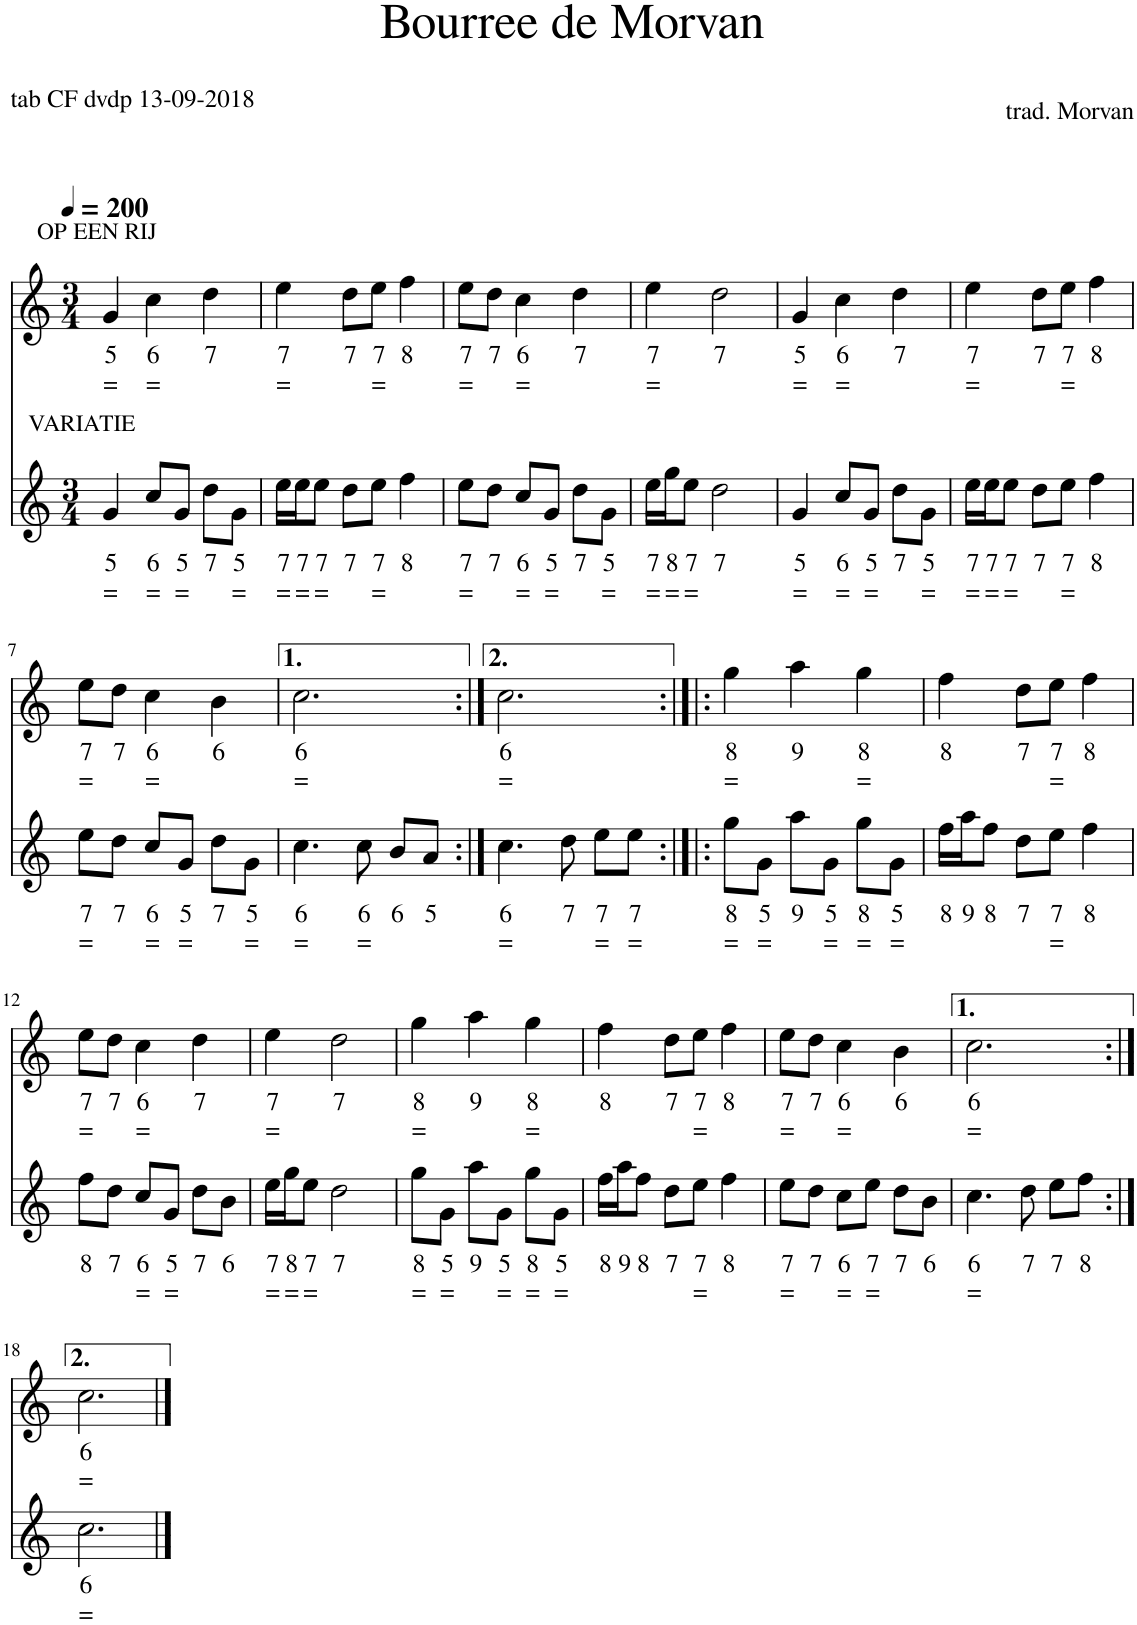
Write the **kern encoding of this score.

**kern	**text	**text	**kern	**text	**text
*part2	*part2	*part2	*part1	*part1	*part1
*staff2	*staff2	*staff2	*staff1	*staff1	*staff1
*I"Stem	*	*	*I"Stem	*	*
*clefG2	*	*	*clefG2	*	*
*k[]	*	*	*k[]	*	*
*M3/4	*	*	*M3/4	*	*
*MM200	*	*	*MM200	*	*
=1	=1	=1	=1	=1	=1
!	!	!	!LO:TX:a:t=OP EEN RIJ	!	!
!LO:TX:a:t=VARIATIE	!	!	!	!	!
!	!LO:LY:b	!LO:LY:b	!	!LO:LY:b	!LO:LY:b
4g/	5	=	4g/	5	=
!	!LO:LY:b	!LO:LY:b	!	!LO:LY:b	!LO:LY:b
8cc/L	6	=	4cc\	6	=
!	!LO:LY:b	!LO:LY:b	!	!	!
8g/J	5	=	.	.	.
!	!LO:LY:b	!	!	!LO:LY:b	!
8dd\L	7	.	4dd\	7	.
!	!LO:LY:b	!LO:LY:b	!	!	!
8g\J	5	=	.	.	.
=2	=2	=2	=2	=2	=2
!	!LO:LY:b	!LO:LY:b	!	!LO:LY:b	!LO:LY:b
16ee\LL	7	=	4ee\	7	=
!	!LO:LY:b	!LO:LY:b	!	!	!
16ee\J	7	=	.	.	.
!	!LO:LY:b	!LO:LY:b	!	!	!
8ee\J	7	=	.	.	.
!	!LO:LY:b	!	!	!LO:LY:b	!
8dd\L	7	.	8dd\L	7	.
!	!LO:LY:b	!LO:LY:b	!	!LO:LY:b	!LO:LY:b
8ee\J	7	=	8ee\J	7	=
!	!LO:LY:b	!	!	!LO:LY:b	!
4ff\	8	.	4ff\	8	.
=3	=3	=3	=3	=3	=3
!	!LO:LY:b	!LO:LY:b	!	!LO:LY:b	!LO:LY:b
8ee\L	7	=	8ee\L	7	=
!	!LO:LY:b	!	!	!LO:LY:b	!
8dd\J	7	.	8dd\J	7	.
!	!LO:LY:b	!LO:LY:b	!	!LO:LY:b	!LO:LY:b
8cc/L	6	=	4cc\	6	=
!	!LO:LY:b	!LO:LY:b	!	!	!
8g/J	5	=	.	.	.
!	!LO:LY:b	!	!	!LO:LY:b	!
8dd\L	7	.	4dd\	7	.
!	!LO:LY:b	!LO:LY:b	!	!	!
8g\J	5	=	.	.	.
=4	=4	=4	=4	=4	=4
!	!LO:LY:b	!LO:LY:b	!	!LO:LY:b	!LO:LY:b
16ee\LL	7	=	4ee\	7	=
!	!LO:LY:b	!LO:LY:b	!	!	!
16gg\J	8	=	.	.	.
!	!LO:LY:b	!LO:LY:b	!	!	!
8ee\J	7	=	.	.	.
!	!LO:LY:b	!	!	!LO:LY:b	!
2dd\	7	.	2dd\	7	.
=5	=5	=5	=5	=5	=5
!	!LO:LY:b	!LO:LY:b	!	!LO:LY:b	!LO:LY:b
4g/	5	=	4g/	5	=
!	!LO:LY:b	!LO:LY:b	!	!LO:LY:b	!LO:LY:b
8cc/L	6	=	4cc\	6	=
!	!LO:LY:b	!LO:LY:b	!	!	!
8g/J	5	=	.	.	.
!	!LO:LY:b	!	!	!LO:LY:b	!
8dd\L	7	.	4dd\	7	.
!	!LO:LY:b	!LO:LY:b	!	!	!
8g\J	5	=	.	.	.
=6	=6	=6	=6	=6	=6
!	!LO:LY:b	!LO:LY:b	!	!LO:LY:b	!LO:LY:b
16ee\LL	7	=	4ee\	7	=
!	!LO:LY:b	!LO:LY:b	!	!	!
16ee\J	7	=	.	.	.
!	!LO:LY:b	!LO:LY:b	!	!	!
8ee\J	7	=	.	.	.
!	!LO:LY:b	!	!	!LO:LY:b	!
8dd\L	7	.	8dd\L	7	.
!	!LO:LY:b	!LO:LY:b	!	!LO:LY:b	!LO:LY:b
8ee\J	7	=	8ee\J	7	=
!	!LO:LY:b	!	!	!LO:LY:b	!
4ff\	8	.	4ff\	8	.
!!LO:LB:g=z
=7	=7	=7	=7	=7	=7
!	!LO:LY:b	!LO:LY:b	!	!LO:LY:b	!LO:LY:b
8ee\L	7	=	8ee\L	7	=
!	!LO:LY:b	!	!	!LO:LY:b	!
8dd\J	7	.	8dd\J	7	.
!	!LO:LY:b	!LO:LY:b	!	!LO:LY:b	!LO:LY:b
8cc/L	6	=	4cc\	6	=
!	!LO:LY:b	!LO:LY:b	!	!	!
8g/J	5	=	.	.	.
!	!LO:LY:b	!	!	!LO:LY:b	!
8dd\L	7	.	4b\	6	.
!	!LO:LY:b	!LO:LY:b	!	!	!
8g\J	5	=	.	.	.
=8	=8	=8	=8	=8	=8
!	!LO:LY:b	!LO:LY:b	!	!LO:LY:b	!LO:LY:b
4.cc\	6	=	2.cc\	6	=
!	!LO:LY:b	!LO:LY:b	!	!	!
8cc\	6	=	.	.	.
!	!LO:LY:b	!	!	!	!
8b/L	6	.	.	.	.
!	!LO:LY:b	!	!	!	!
8a/J	5	.	.	.	.
=9:|!	=9:|!	=9:|!	=9:|!	=9:|!	=9:|!
!	!LO:LY:b	!LO:LY:b	!	!LO:LY:b	!LO:LY:b
4.cc\	6	=	2.cc\	6	=
!	!LO:LY:b	!	!	!	!
8dd\	7	.	.	.	.
!	!LO:LY:b	!LO:LY:b	!	!	!
8ee\L	7	=	.	.	.
!	!LO:LY:b	!LO:LY:b	!	!	!
8ee\J	7	=	.	.	.
=10:|!|:	=10:|!|:	=10:|!|:	=10:|!|:	=10:|!|:	=10:|!|:
!	!LO:LY:b	!LO:LY:b	!	!LO:LY:b	!LO:LY:b
8gg\L	8	=	4gg\	8	=
!	!LO:LY:b	!LO:LY:b	!	!	!
8g\J	5	=	.	.	.
!	!LO:LY:b	!	!	!LO:LY:b	!
8aa\L	9	.	4aa\	9	.
!	!LO:LY:b	!LO:LY:b	!	!	!
8g\J	5	=	.	.	.
!	!LO:LY:b	!LO:LY:b	!	!LO:LY:b	!LO:LY:b
8gg\L	8	=	4gg\	8	=
!	!LO:LY:b	!LO:LY:b	!	!	!
8g\J	5	=	.	.	.
=11	=11	=11	=11	=11	=11
!	!LO:LY:b	!	!	!LO:LY:b	!
16ff\LL	8	.	4ff\	8	.
!	!LO:LY:b	!	!	!	!
16aa\J	9	.	.	.	.
!	!LO:LY:b	!	!	!	!
8ff\J	8	.	.	.	.
!	!LO:LY:b	!	!	!LO:LY:b	!
8dd\L	7	.	8dd\L	7	.
!	!LO:LY:b	!LO:LY:b	!	!LO:LY:b	!LO:LY:b
8ee\J	7	=	8ee\J	7	=
!	!LO:LY:b	!	!	!LO:LY:b	!
4ff\	8	.	4ff\	8	.
!!LO:LB:g=z
=12	=12	=12	=12	=12	=12
!	!LO:LY:b	!	!	!LO:LY:b	!LO:LY:b
8ff\L	8	.	8ee\L	7	=
!	!LO:LY:b	!	!	!LO:LY:b	!
8dd\J	7	.	8dd\J	7	.
!	!LO:LY:b	!LO:LY:b	!	!LO:LY:b	!LO:LY:b
8cc/L	6	=	4cc\	6	=
!	!LO:LY:b	!LO:LY:b	!	!	!
8g/J	5	=	.	.	.
!	!LO:LY:b	!	!	!LO:LY:b	!
8dd\L	7	.	4dd\	7	.
!	!LO:LY:b	!	!	!	!
8b\J	6	.	.	.	.
=13	=13	=13	=13	=13	=13
!	!LO:LY:b	!LO:LY:b	!	!LO:LY:b	!LO:LY:b
16ee\LL	7	=	4ee\	7	=
!	!LO:LY:b	!LO:LY:b	!	!	!
16gg\J	8	=	.	.	.
!	!LO:LY:b	!LO:LY:b	!	!	!
8ee\J	7	=	.	.	.
!	!LO:LY:b	!	!	!LO:LY:b	!
2dd\	7	.	2dd\	7	.
=14	=14	=14	=14	=14	=14
!	!LO:LY:b	!LO:LY:b	!	!LO:LY:b	!LO:LY:b
8gg\L	8	=	4gg\	8	=
!	!LO:LY:b	!LO:LY:b	!	!	!
8g\J	5	=	.	.	.
!	!LO:LY:b	!	!	!LO:LY:b	!
8aa\L	9	.	4aa\	9	.
!	!LO:LY:b	!LO:LY:b	!	!	!
8g\J	5	=	.	.	.
!	!LO:LY:b	!LO:LY:b	!	!LO:LY:b	!LO:LY:b
8gg\L	8	=	4gg\	8	=
!	!LO:LY:b	!LO:LY:b	!	!	!
8g\J	5	=	.	.	.
=15	=15	=15	=15	=15	=15
!	!LO:LY:b	!	!	!LO:LY:b	!
16ff\LL	8	.	4ff\	8	.
!	!LO:LY:b	!	!	!	!
16aa\J	9	.	.	.	.
!	!LO:LY:b	!	!	!	!
8ff\J	8	.	.	.	.
!	!LO:LY:b	!	!	!LO:LY:b	!
8dd\L	7	.	8dd\L	7	.
!	!LO:LY:b	!LO:LY:b	!	!LO:LY:b	!LO:LY:b
8ee\J	7	=	8ee\J	7	=
!	!LO:LY:b	!	!	!LO:LY:b	!
4ff\	8	.	4ff\	8	.
=16	=16	=16	=16	=16	=16
!	!LO:LY:b	!LO:LY:b	!	!LO:LY:b	!LO:LY:b
8ee\L	7	=	8ee\L	7	=
!	!LO:LY:b	!	!	!LO:LY:b	!
8dd\J	7	.	8dd\J	7	.
!	!LO:LY:b	!LO:LY:b	!	!LO:LY:b	!LO:LY:b
8cc\L	6	=	4cc\	6	=
!	!LO:LY:b	!LO:LY:b	!	!	!
8ee\J	7	=	.	.	.
!	!LO:LY:b	!	!	!LO:LY:b	!
8dd\L	7	.	4b\	6	.
!	!LO:LY:b	!	!	!	!
8b\J	6	.	.	.	.
=17	=17	=17	=17	=17	=17
!	!LO:LY:b	!LO:LY:b	!	!LO:LY:b	!LO:LY:b
4.cc\	6	=	2.cc\	6	=
!	!LO:LY:b	!	!	!	!
8dd\	7	.	.	.	.
!	!LO:LY:b	!	!	!	!
8ee\L	7	.	.	.	.
!	!LO:LY:b	!	!	!	!
8ff\J	8	.	.	.	.
!!LO:LB:g=z
=18:|!	=18:|!	=18:|!	=18:|!	=18:|!	=18:|!
!	!LO:LY:b	!LO:LY:b	!	!LO:LY:b	!LO:LY:b
2.cc\	6	=	2.cc\	6	=
==	==	==	==	==	==
*-	*-	*-	*-	*-	*-
